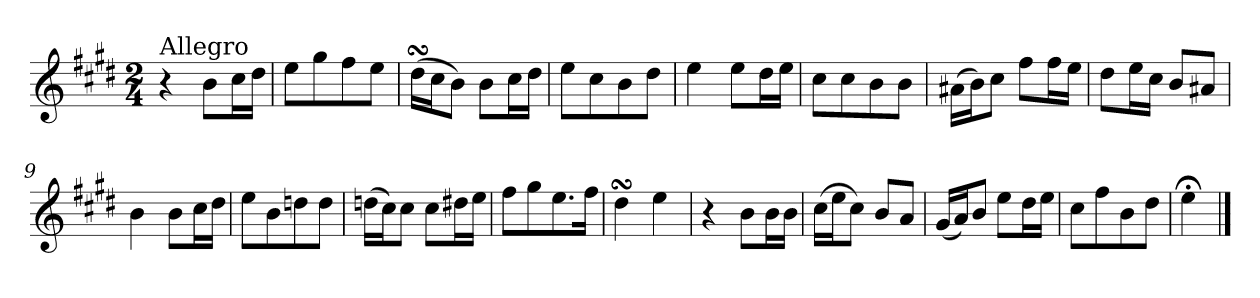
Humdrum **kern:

**kern
*part1
*staff1
*clefG2
*k[f#c#g#d#]
*E:
*M2/4
=1
!LO:TX:a:t=Allegro
4r
8b\L
16cc#\L
16dd#\JJ
=2
8ee\L
8gg#\
8ff#\
8ee\J
=3
(>16dd#sSsS\LL
16cc#\J
8b\J)
8b\L
16cc#\L
16dd#\JJ
=4
8ee\L
8cc#\
8b\
8dd#\J
=5
4ee\
8ee\L
16dd#\L
16ee\JJ
=6
8cc#\L
8cc#\
8b\
8b\J
=7
(>16a#X\LL
16b\J)
8cc#\J
8ff#\L
16ff#\L
16ee\JJ
!!LO:LB:g=z
=8
8dd#\L
16ee\L
16cc#\JJ
8b/L
8a#X/J
=9
4b\
8b\L
16cc#\L
16dd#\JJ
=10
8ee\L
8b\
8ddn\
8dd\J
=11
(>16ddn\LL
16cc#\J)
8cc#\J
8cc#\L
16dd#X\L
16ee\JJ
=12
8ff#\L
8gg#\
8.ee\
16ff#\Jk
=13
4dd#sSsS\
4ee\
=14
4r
8b\L
16b\L
16b\JJ
=15
(>16cc#\LL
16ee\J
8cc#\J)
8b/L
8a/J
!!LO:LB:g=z
=16
(<16g#/LL
16a/J)
8b/J
8ee\L
16dd#\L
16ee\JJ
=17
8cc#\L
8ff#\
8b\
8dd#\J
=18
4ee;<\
==
*-
